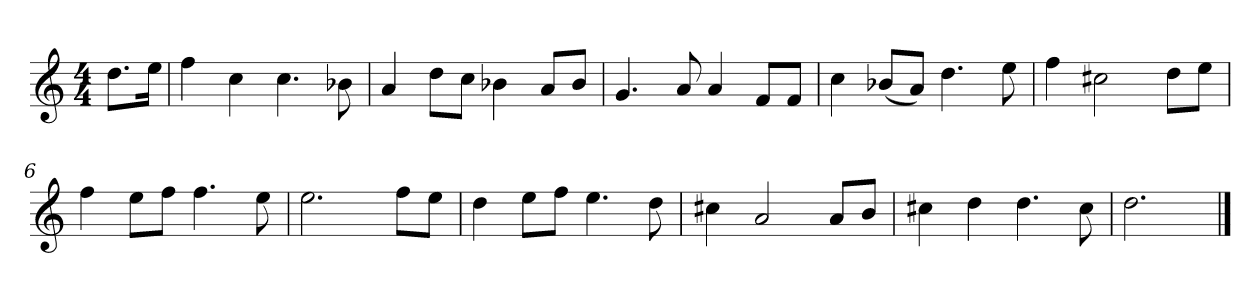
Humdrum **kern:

**kern
*part1
*staff1
*clefG2
*k[]
*D:dor
*M4/4
*MM120
=
8.dd\L
16ee\Jk
=1
4ff
4cc
4.cc
8b-X
=2
4a
8dd\L
8cc\J
4b-X
8a/L
8b-/J
=3
4.g
8a
4a
8f/L
8f/J
=4
4cc
(8b-X/L
8a/J)
4.dd
8ee
=5
4ff
2cc#X
8dd\L
8ee\J
=6
4ff
8ee\L
8ff\J
4.ff
8ee
=7
2.ee
8ff\L
8ee\J
=8
4dd
8ee\L
8ff\J
4.ee
8dd
=9
4cc#X
2a
8a/L
8b/J
=10
4cc#X
4dd
4.dd
8cc#
=11
2.dd
==
*-
